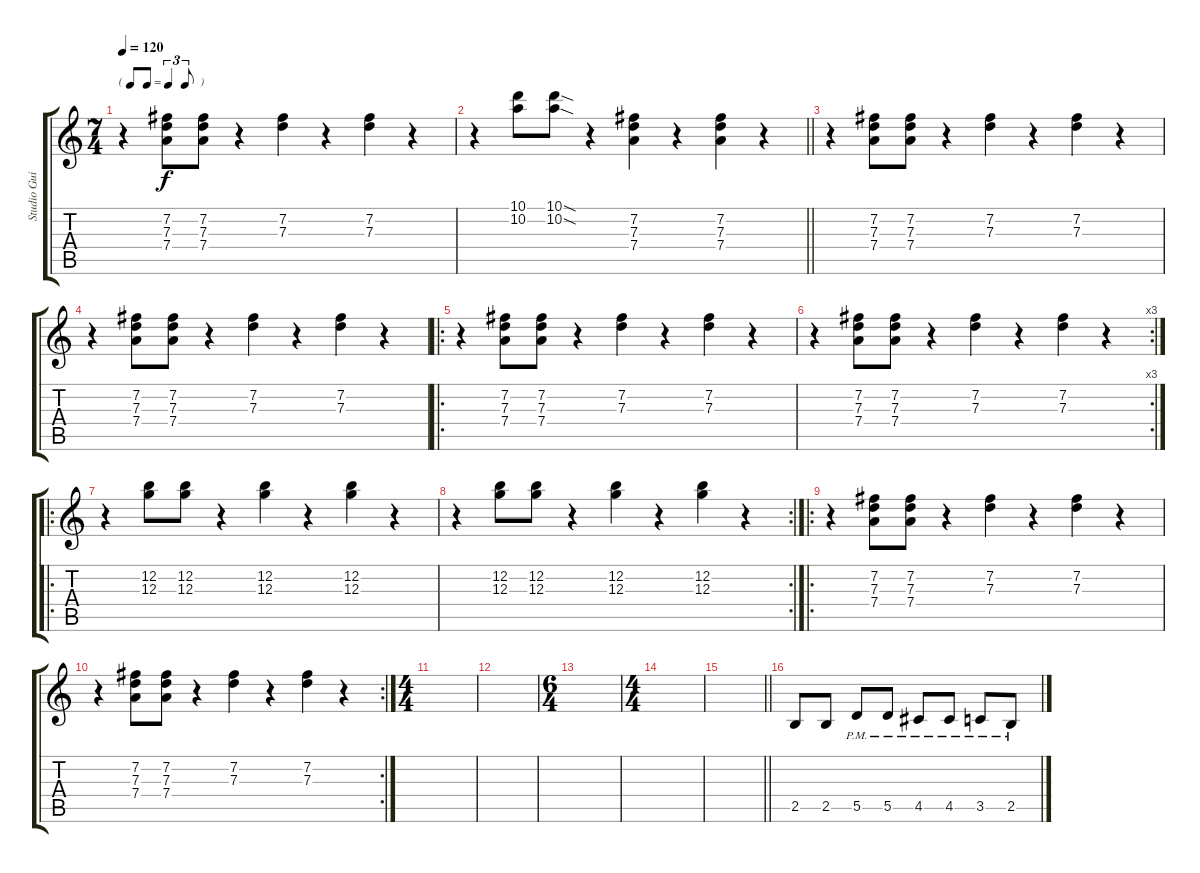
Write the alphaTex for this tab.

\track ("Studio Guitar 2" "Studio Gui") {instrument electricguitarjazz}
\staff {score tabs}
\tuning (E4 B3 G3 D3 A2 E2) {hide}
\ts (7 4)
\tf triplet8th
\tempo 120
\clef g2
\ks c
r.4{dy f} (7.2 7.3 7.4).8 (7.2 7.3 7.4).8 r.4 (7.2 7.3).4 r.4 (7.2 7.3).4 r.4 |
\barLineRight lightlight
r.4 (10.1 10.2).8 (10.1{sod} 10.2{sod}).8 r.4 (7.2 7.3 7.4).4 r.4 (7.2 7.3 7.4).4 r.4 |
r.4 (7.2 7.3 7.4).8 (7.2 7.3 7.4).8 r.4 (7.2 7.3).4 r.4 (7.2 7.3).4 r.4 |
r.4 (7.2 7.3 7.4).8 (7.2 7.3 7.4).8 r.4 (7.2 7.3).4 r.4 (7.2 7.3).4 r.4 |
\ro
r.4 (7.2 7.3 7.4).8 (7.2 7.3 7.4).8 r.4 (7.2 7.3).4 r.4 (7.2 7.3).4 r.4 |
\rc 3
r.4 (7.2 7.3 7.4).8 (7.2 7.3 7.4).8 r.4 (7.2 7.3).4 r.4 (7.2 7.3).4 r.4 |
\ro
r.4 (12.2 12.3).8 (12.2 12.3).8 r.4 (12.2 12.3).4 r.4 (12.2 12.3).4 r.4 |
\rc 2
r.4 (12.2 12.3).8 (12.2 12.3).8 r.4 (12.2 12.3).4 r.4 (12.2 12.3).4 r.4 |
\ro
r.4 (7.2 7.3 7.4).8 (7.2 7.3 7.4).8 r.4 (7.2 7.3).4 r.4 (7.2 7.3).4 r.4 |
\rc 2
r.4 (7.2 7.3 7.4).8 (7.2 7.3 7.4).8 r.4 (7.2 7.3).4 r.4 (7.2 7.3).4 r.4 |
\ts (4 4)
|
|
\ts (6 4)
|
\ts (4 4)
|
\barLineRight lightlight
|
2.5.8 2.5.8 5.5{pm}.8 5.5{pm}.8 4.5{pm}.8 4.5{pm}.8 3.5{pm}.8 2.5{pm}.8
